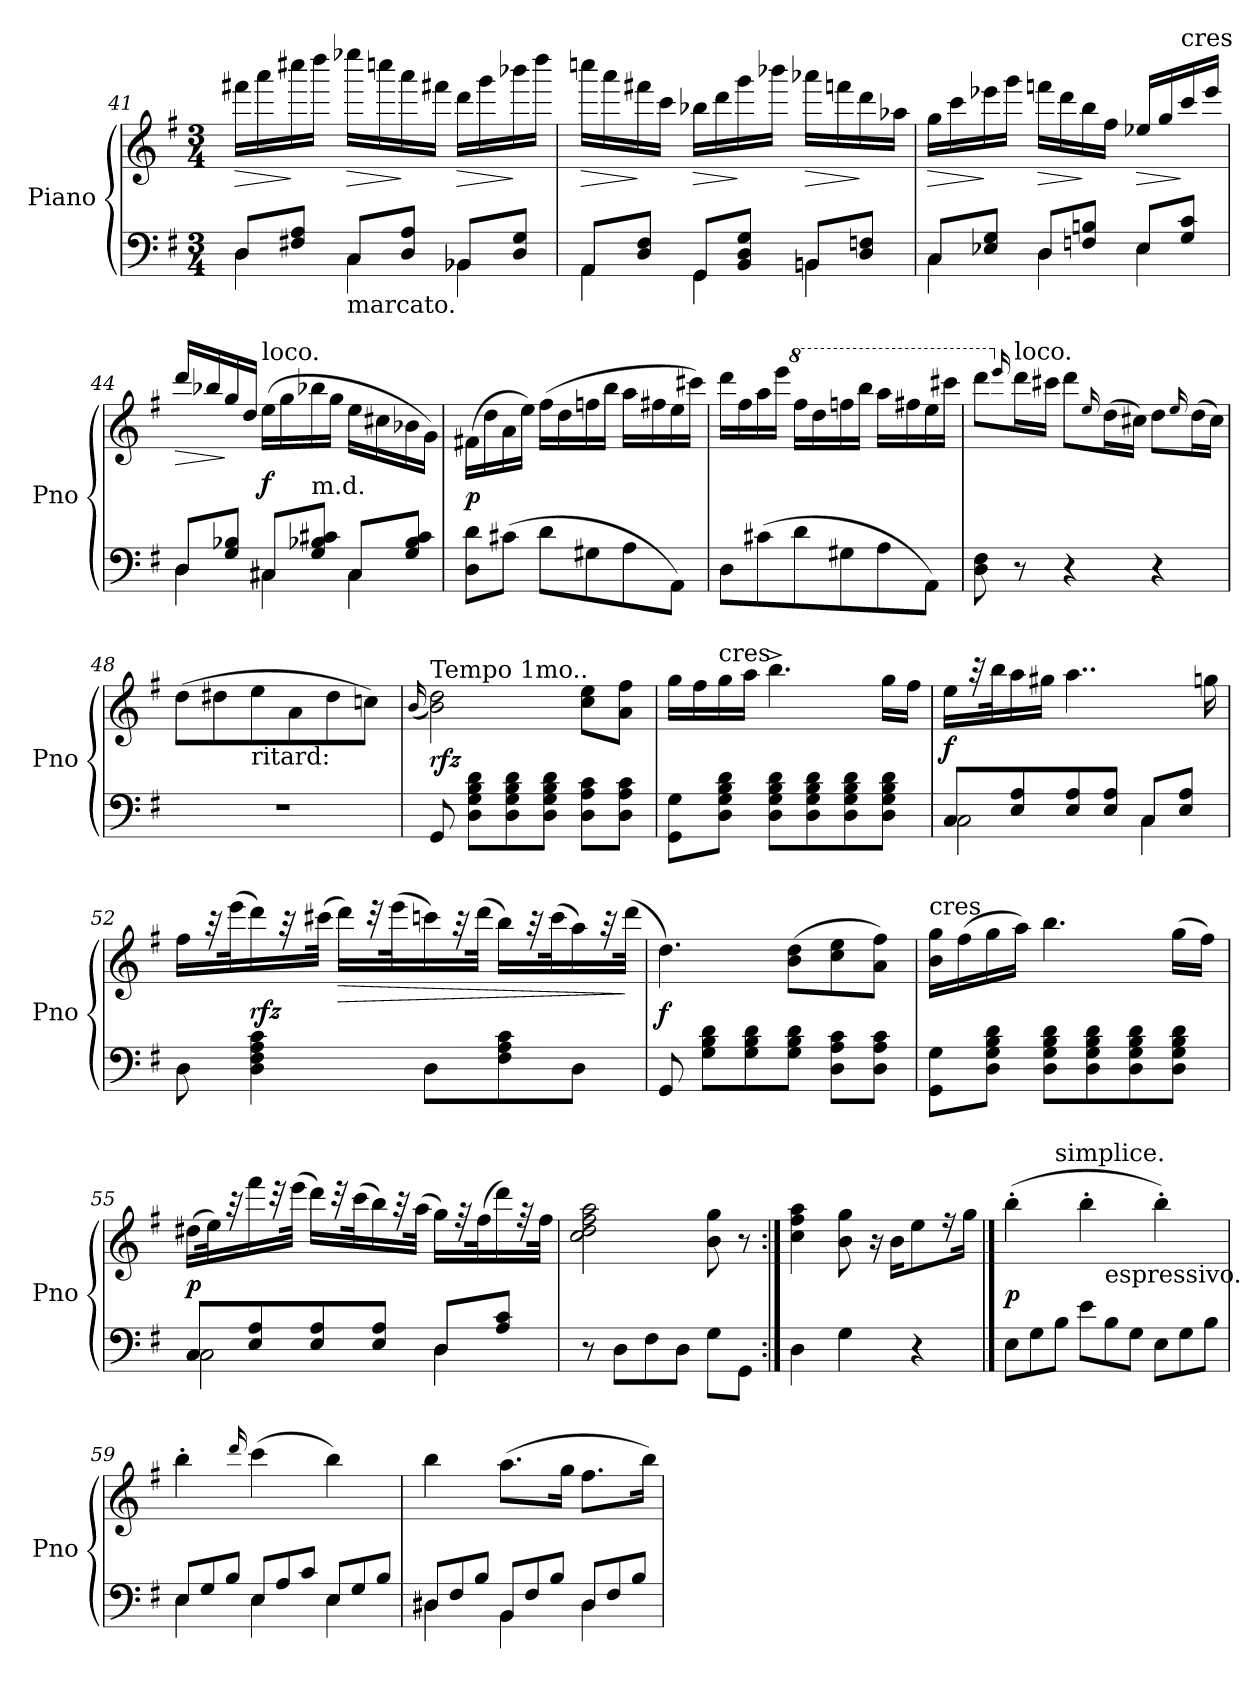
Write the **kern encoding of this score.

**kern	**kern	**dynam
*part1	*part1	*part1
*staff2	*staff1	*staff1/2
*I"Piano	*	*
*I'Pno	*	*
*clefF4	*clefG2	*
*k[f#]	*k[f#]	*
*G:	*G:	*
*M3/4	*M3/4	*
=41	=41	=41
*^	*	*
!	!	!	!LO:HP:b
8D/L	4D\	16fff#X\LL	>
.	.	16aaa\	.
8F#X/ 8A/J	.	16cccc#X\	]
.	.	16dddd\JJ	.
!LO:TX:b:t=marcato.	!	!	!
!	!	!	!LO:HP:b
8C/L	4C\	16eeee-X\LL	>
.	.	16ccccn\	.
8D/ 8A/J	.	16aaa\	]
.	.	16fff#X\JJ	.
!	!	!	!LO:HP:b
8BB-X/L	4BB-X\	16ddd\LL	>
.	.	16ggg\	.
8D/ 8G/J	.	16bbb-X\	]
.	.	16dddd\JJ	.
=42	=42	=42	=42
!	!	!	!LO:HP:b
8AA/L	4AA\	16ccccn\LL	>
.	.	16aaa\	.
8D/ 8F#/J	.	16fff#X\	]
.	.	16ccc\JJ	.
!	!	!	!LO:HP:b
8GG/L	4GG\	16bb-X\LL	>
.	.	16ddd\	.
8BB/ 8D/ 8G/J	.	16ggg\	]
.	.	16bbb-X\JJ	.
!	!	!	!LO:HP:b
8BBn/L	4BBn\	16aaa-X\LL	>
.	.	16fffn\	.
8D/ 8Fn/J	.	16ddd\	]
.	.	16aa-X\JJ	.
=43	=43	=43	=43
!	!	!	!LO:HP:b
8C/L	4C\	16gg\LL	>
.	.	16ccc\	.
8E-X/ 8G/J	.	16eee-X\	]
.	.	16ggg\JJ	.
!	!	!	!LO:HP:b
8D/L	4D\	16fffn\LL	>
.	.	16ddd\	.
8Fn/ 8Bn/J	.	16bb\	]
.	.	16ff#\JJ	.
!	!	!	!LO:HP:b
8E-/L	4E-\	16ee-X/LL	>
.	.	16gg/	.
!	!	!LO:TX:t=cres	!
8G/ 8c/J	.	16ccc/	]
.	.	16eee-/JJ	.
=44	=44	=44	=44
!	!	!	!LO:HP:b
8D/L	4D\	16ddd/LL	>
.	.	16bb-X/	.
8G/ 8B-X/J	.	16gg/	]
.	.	16dd/JJ	.
!	!	!LO:TX:a:t=loco.	!
8C#X/L	4C#X\	(16ee\LL	f
.	.	16gg\	.
!LO:TX:a:t=m.d.	!	!	!
8G/ 8B-X/ 8c#X/J	.	16bb-X\	.
.	.	16gg\JJ	.
8C#/L	4C#\	16ee\LL	.
.	.	16cc#X\	.
8G/ 8B-/ 8c#/J	.	16b-X\	.
.	.	16g\JJ)	.
*v	*v	*	*
=45	=45	=45
8D\ 8d\L	(16f#X\LL	p
.	16dd\	.
(8c#X\J	16a\	.
.	16ee\JJ)	.
8d\L	(16ff#\LL	.
.	16dd\	.
8G#X\	16ffn\	.
.	16bb\JJ	.
8A\	16aa\LL	.
.	16ff#X\	.
8AA\J)	16ee\	.
.	16ccc#X\JJ)	.
=46	=46	=46
8D\L	16ddd\LL	.
.	16ff#\	.
(8c#X\	16aa\	.
.	16eee\JJ	.
*	*8va	*
8d\	16fff#\LL	.
.	16ddd\	.
8G#X\	16fffn\	.
.	16bbb\JJ	.
8A\	16aaa\LL	.
.	16fff#X\	.
8AA\J)	16eee\	.
.	16cccc#X\JJ	.
=47	=47	=47
8D\ 8F#\	8dddd\L	.
*	*X8va	*
.	16qqeee/	.
!	!LO:TX:a:t=loco.	!
8r	16ddd\L	.
.	16ccc#X\JJ	.
4r	8ddd\L	.
.	16qqee/	.
.	(16dd\L	.
.	16cc#X\JJ)	.
4r	8dd\L	.
.	16qqee/	.
.	(16dd\L	.
.	16cc#\JJ)	.
=48	=48	=48
2.r	(8dd\L	.
.	8dd#X\	.
!	!LO:TX:b:t=ritard&colon;	!
.	8ee\	.
.	8a\	.
.	8dd#\	.
.	8ccn\J)	.
=49	=49	=49
.	(<16qqb/	.
!	!LO:TX:a:t=Tempo 1mo..	!
8GG/	2b\ 2dd\)	rfz
8D\ 8G\ 8B\ 8d\L	.	.
8D\ 8G\ 8B\ 8d\	.	.
8D\ 8G\ 8B\ 8d\J	.	.
8D\ 8A\ 8c\L	8cc\ 8ee\L	.
8D\ 8A\ 8c\J	8a\ 8ff#\J	.
=50	=50	=50
8GG\ 8G\L	16gg\LL	.
.	16ff#\	.
!	!LO:TX:t=cres	!
8D\ 8G\ 8B\ 8d\J	16gg\	.
.	16aa\JJ	.
8D\ 8G\ 8B\ 8d\L	4.bb^<\	.
8D\ 8G\ 8B\ 8d\	.	.
8D\ 8G\ 8B\ 8d\	.	.
8D\ 8G\ 8B\ 8d\J	16gg\LL	.
.	16ff#\JJ	.
=51	=51	=51
!LO:N:vis=2	!	!
*^	*	*
8C/	2C\	16ee\LL	f
.	.	32r	.
.	.	32bb\K	.
8E/ 8A/	.	16aa\	.
.	.	16gg#X\JJ	.
8E/ 8A/	.	4..aa\	.
8E/ 8A/J	.	.	.
8C/L	4C\	.	.
8E/ 8A/J	.	.	.
.	.	16ggn\	.
*v	*v	*	*
=52	=52	=52
8D\	16ff#\LL	.
.	32r	.
.	(32eee\K	.
4D\ 4F#\ 4A\ 4c\	16ddd\)	rfz
.	32r	.
.	(32ccc#X\JJk	.
!	!	!LO:HP:b
.	16ddd\LL)	>
.	32r	.
.	(32eee\K	.
8D\L	16cccn\)	.
.	32r	.
.	(32ddd\JJk	.
8F#\ 8A\ 8c\	16bb\LL)	.
.	32r	.
.	(32ccc\K	.
8D\J	16aa\)	.
.	32r	.
.	(32ddd\JJk	]
=53	=53	=53
8GG/	4.dd\)	f
8G\ 8B\ 8d\L	.	.
8G\ 8B\ 8d\	.	.
8G\ 8B\ 8d\J	(8b\ 8dd\L	.
8D\ 8A\ 8c\L	8cc\ 8ee\	.
8D\ 8A\ 8c\J	8a\ 8ff#\J)	.
=54	=54	=54
!	!LO:TX:t=cres	!
8GG\ 8G\L	16b\ 16gg\LL	.
.	(16ff#\	.
8D\ 8G\ 8B\ 8d\J	16gg\	.
.	16aa\JJ)	.
8D\ 8G\ 8B\ 8d\L	4.bb\	.
8D\ 8G\ 8B\ 8d\	.	.
8D\ 8G\ 8B\ 8d\	.	.
8D\ 8G\ 8B\ 8d\J	(16gg\LL	.
.	16ff#\JJ)	.
=55	=55	=55
!LO:N:vis=2	!	!
*^	*	*
8C/	2C\	(16dd#X\LL	p
.	.	32ee\K)	.
.	.	32r	.
8E/ 8A/	.	16fff#\	.
.	.	32r	.
.	.	(32eee\JJk	.
8E/ 8A/	.	16ddd\LL)	.
.	.	32r	.
.	.	(32ccc\K	.
8E/ 8A/J	.	16bb\)	.
.	.	32r	.
.	.	(32aa\JJk	.
8D/L	4D\	16gg\LL)	.
.	.	32r	.
.	.	(32ff#\K	.
8A/ 8c/J	.	16ddd\)	.
.	.	32r	.
.	.	32ff#\JJk	.
*v	*v	*	*
=56	=56	=56
8r	2cc\ 2dd\ 2ff#\ 2aa\	.
8D\L	.	.
8F#\	.	.
8D\J	.	.
8G\L	8b\ 8gg\	.
8GG\J	8r	.
=57:|!	=57:|!	=57:|!
4D\	4cc\ 4ff#\ 4aa\	.
4G\	8b\ 8gg\	.
.	16r	.
.	16b\KL	.
4r	8ee\	.
.	16r	.
.	16gg\Jk	.
==58	==58	==58
*Xtuplet	*	*
!	!LO:TX:b:t=m.d.	!
*	*^	*
*	*	*^	*
12E\L	(4bb'\	6ryy	3ryy	p
12G\	.	.	.	.
!	!	!LO:TX:a:t=simplice.	!	!
12B\J	.	3..ryy	.	.
12e\L	4bb'\	.	.	.
!	!	!	!LO:TX:b:t=espressivo.	!
12B\	.	.	3ryy	.
12G\J	.	.	.	.
12E\L	4bb'\)	.	.	.
12G\	.	.	.	.
12B\J	.	.	12ryy	.
*	*v	*v	*v	*
=59	=59	=59
*^	*	*
12E/L	4E\	4bb'\	.
12G/	.	.	.
12B/J	.	.	.
.	.	16qqddd/	.
12E/L	4E\	(4ccc\	.
12A/	.	.	.
12c/J	.	.	.
12E/L	4E\	4bb\)	.
12G/	.	.	.
12B/J	.	.	.
=60	=60	=60	=60
12D#X/L	4D#X\	4bb\	.
12F#/	.	.	.
12B/J	.	.	.
12BB/L	4BB\	(8.aa\L	.
12F#/	.	.	.
12B/J	.	.	.
.	.	16gg\Jk	.
12D#/L	4D#\	8.ff#\L	.
12F#/	.	.	.
12B/J	.	.	.
.	.	16bb\Jk)	.
*v	*v	*	*
=	=	=
*-	*-	*-
